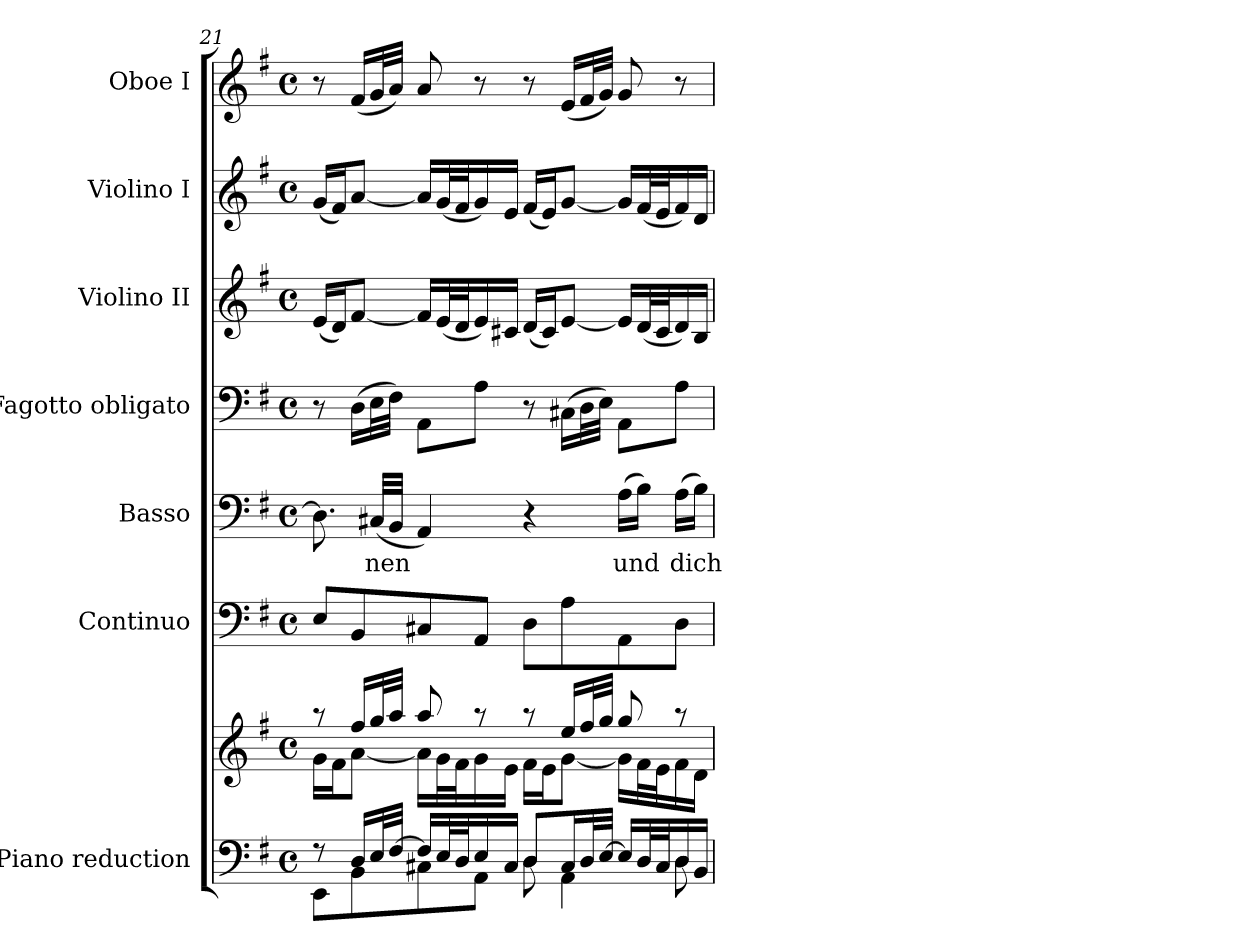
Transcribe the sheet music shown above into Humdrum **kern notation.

**kern	**kern	**kern	**kern	**text	**kern	**kern	**kern	**kern
*part7	*part7	*part6	*part5	*part5	*part4	*part3	*part2	*part1
*staff8	*staff7	*staff6	*staff5	*staff5	*staff4	*staff3	*staff2	*staff1
*I"Piano reduction	*	*I"Continuo	*I"Basso	*	*I"Fagotto obligato	*I"Violino II	*I"Violino I	*I"Oboe I
*I'Pno	*	*	*	*	*	*I'Vln	*I'Vln	*I'Ob
*clefF4	*clefG2	*clefF4	*clefF4	*	*clefF4	*clefG2	*clefG2	*clefG2
*k[f#]	*k[f#]	*k[f#]	*k[f#]	*	*k[f#]	*k[f#]	*k[f#]	*k[f#]
*M4/4	*M4/4	*M4/4	*M4/4	*	*M4/4	*M4/4	*M4/4	*M4/4
*met(c)	*met(c)	*met(c)	*met(c)	*	*met(c)	*met(c)	*met(c)	*met(c)
=21	=21	=21	=21	=21	=21	=21	=21	=21
*^	*^	*	*	*	*	*	*	*
8r	8EE\L	8r	16g\LL	8E/L	8.D\]	.	8r	(16e/LL	(16g/LL	8r
.	.	.	16f#\J	.	.	.	.	16d/J)	16f#/J)	.
16D/LL	8BB\	16ff#/LL	[8a\J	8BB/	.	.	(16D\LL	[8f#/J	[8a/J	(16f#/LL
!	!	!	!	!	!	!LO:LY:b	!	!	!	!
32E/L	.	32gg/L	.	.	(32C#X/LLL	-nen	32E\L	.	.	32g/L
[32F#/JJJ	.	32aa/JJJ	.	.	32BB/JJJ	.	32F#\JJJ)	.	.	32a/JJJ)
16F#/LL]	8C#X\	8aa/	16a\LL]	8C#X/	4AA/)	.	8AA\L	16f#/LL]	16a/LL]	8a/
32E/L	.	.	32g\L	.	.	.	.	(32e/L	(32g/L	.
32D/J	.	.	32f#\J	.	.	.	.	32d/J	32f#/J	.
16E/	8AA\J	8r	16g\	8AA/J	.	.	8A\J	16e/)	16g/)	8r
16C#/JJ	.	.	16e\JJ	.	.	.	.	16c#X/JJ	16e/JJ	.
8D/L	8D\	8r	16f#\LL	8D\L	4r	.	8r	(16d/LL	(16f#/LL	8r
.	.	.	16e\J	.	.	.	.	16c#/J)	16e/J)	.
16C#/L	4AA\	16ee/LL	[8g\J	8A\	.	.	(16C#X\LL	[8e/J	[8g/J	(16e/LL
32D/L	.	32ff#/L	.	.	.	.	32D\L	.	.	32f#/L
[32E/JJJ	.	32gg/JJJ	.	.	.	.	32E\JJJ)	.	.	32g/JJJ)
!	!	!	!	!	!	!LO:LY:b	!	!	!	!
16E/LL]	.	8gg/	16g\LL]	8AA\	(16A\LL	und	8AA\L	16e/LL]	16g/LL]	8g/
32D/L	.	.	32f#\L	.	16B\JJ)	.	.	(32d/L	(32f#/L	.
32C#/J	.	.	32e\J	.	.	.	.	32c#/J	32e/J	.
!	!	!	!	!	!	!LO:LY:b	!	!	!	!
16D/	8D\	8r	16f#\	8D\J	(16A\LL	dich	8A\J	16d/)	16f#/)	8r
16BB/JJ	.	.	16d\JJ	.	16B\JJ)	.	.	16B/JJ	16d/JJ	.
*v	*v	*	*	*	*	*	*	*	*	*
*	*v	*v	*	*	*	*	*	*	*
=	=	=	=	=	=	=	=	=
*-	*-	*-	*-	*-	*-	*-	*-	*-
